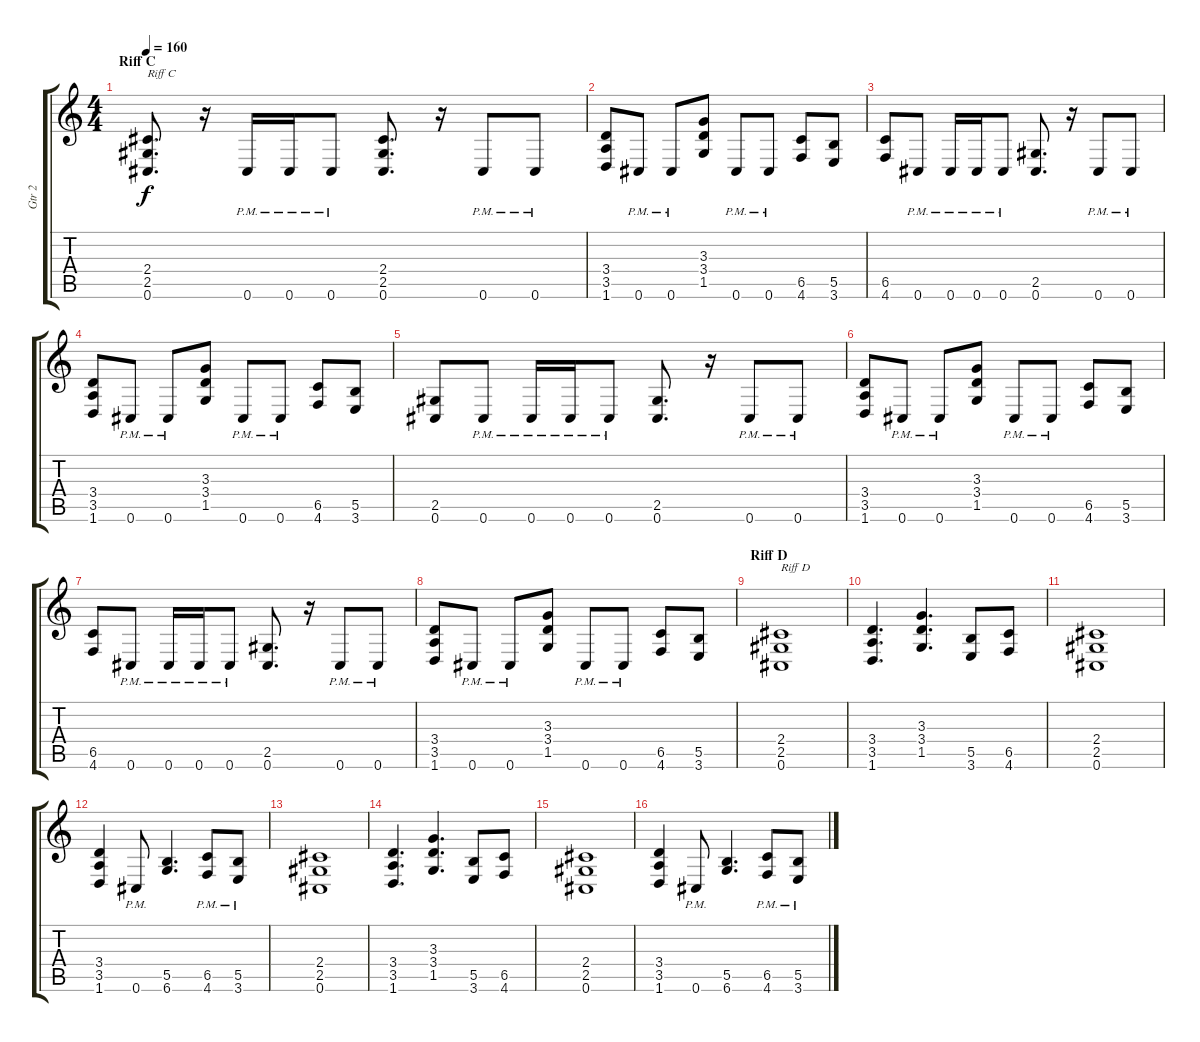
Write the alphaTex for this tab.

\track ("Gtr 2" "Gtr 2") {instrument overdrivenguitar}
\staff {score tabs}
\tuning (Db4 Ab3 E3 B2 Gb2 Db2) {hide}
\ts (4 4)
\section ("" "Riff C")
\tempo 160
\clef g2
\ks c
(2.4 2.5 0.6).8{d txt "Riff C" dy f} r.16 0.6{pm}.16 0.6{pm}.16 0.6{pm}.8 (2.4 2.5 0.6).8{d} r.16 0.6{pm}.8 0.6{pm}.8 |
(3.4 3.5 1.6).8 0.6{pm}.8 0.6{pm}.8 (3.3 3.4 1.5).8 0.6{pm}.8 0.6{pm}.8 (6.5 4.6).8 (5.5 3.6).8 |
(6.5 4.6).8 0.6{pm}.8 0.6{pm}.16 0.6{pm}.16 0.6{pm}.8 (2.5 0.6).8{d} r.16 0.6{pm}.8 0.6{pm}.8 |
(3.4 3.5 1.6).8 0.6{pm}.8 0.6{pm}.8 (3.3 3.4 1.5).8 0.6{pm}.8 0.6{pm}.8 (6.5 4.6).8 (5.5 3.6).8 |
(2.5 0.6).8 0.6{pm}.8 0.6{pm}.16 0.6{pm}.16 0.6{pm}.8 (2.5 0.6).8{d} r.16 0.6{pm}.8 0.6{pm}.8 |
(3.4 3.5 1.6).8 0.6{pm}.8 0.6{pm}.8 (3.3 3.4 1.5).8 0.6{pm}.8 0.6{pm}.8 (6.5 4.6).8 (5.5 3.6).8 |
(6.5 4.6).8 0.6{pm}.8 0.6{pm}.16 0.6{pm}.16 0.6{pm}.8 (2.5 0.6).8{d} r.16 0.6{pm}.8 0.6{pm}.8 |
(3.4 3.5 1.6).8 0.6{pm}.8 0.6{pm}.8 (3.3 3.4 1.5).8 0.6{pm}.8 0.6{pm}.8 (6.5 4.6).8 (5.5 3.6).8 |
\section ("" "Riff D")
(2.4 2.5 0.6).1{txt "Riff D"} |
(3.4 3.5 1.6).4{d} (3.3 3.4 1.5).4{d} (5.5 3.6).8 (6.5 4.6).8 |
(2.4 2.5 0.6).1 |
(3.4 3.5 1.6).4 0.6{pm}.8 (5.5 6.6).4{d} (6.5{pm} 4.6{pm}).8 (5.5{pm} 3.6{pm}).8 |
(2.4 2.5 0.6).1 |
(3.4 3.5 1.6).4{d} (3.3 3.4 1.5).4{d} (5.5 3.6).8 (6.5 4.6).8 |
(2.4 2.5 0.6).1 |
(3.4 3.5 1.6).4 0.6{pm}.8 (5.5 6.6).4{d} (6.5{pm} 4.6{pm}).8 (5.5{pm} 3.6{pm}).8
